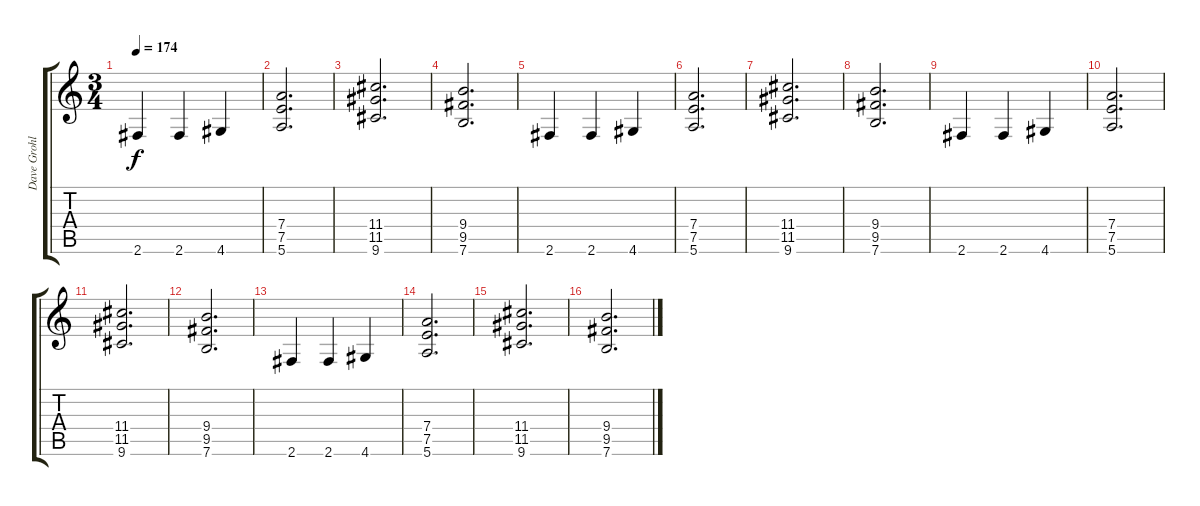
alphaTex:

\track ("Dave Grohl - Rhythm Guitar" "Dave Grohl") {instrument overdrivenguitar}
\staff {score tabs}
\tuning (E4 B3 G3 D3 A2 E2) {hide}
\ts (3 4)
\tempo 174
\clef g2
\ks c
2.6.4{dy f} 2.6.4 4.6.4 |
(7.4 7.5 5.6).2{d} |
(11.4 11.5 9.6).2{d} |
(9.4 9.5 7.6).2{d} |
2.6.4 2.6.4 4.6.4 |
(7.4 7.5 5.6).2{d} |
(11.4 11.5 9.6).2{d} |
(9.4 9.5 7.6).2{d} |
2.6.4 2.6.4 4.6.4 |
(7.4 7.5 5.6).2{d} |
(11.4 11.5 9.6).2{d} |
(9.4 9.5 7.6).2{d} |
2.6.4 2.6.4 4.6.4 |
(7.4 7.5 5.6).2{d} |
(11.4 11.5 9.6).2{d} |
(9.4 9.5 7.6).2{d}
